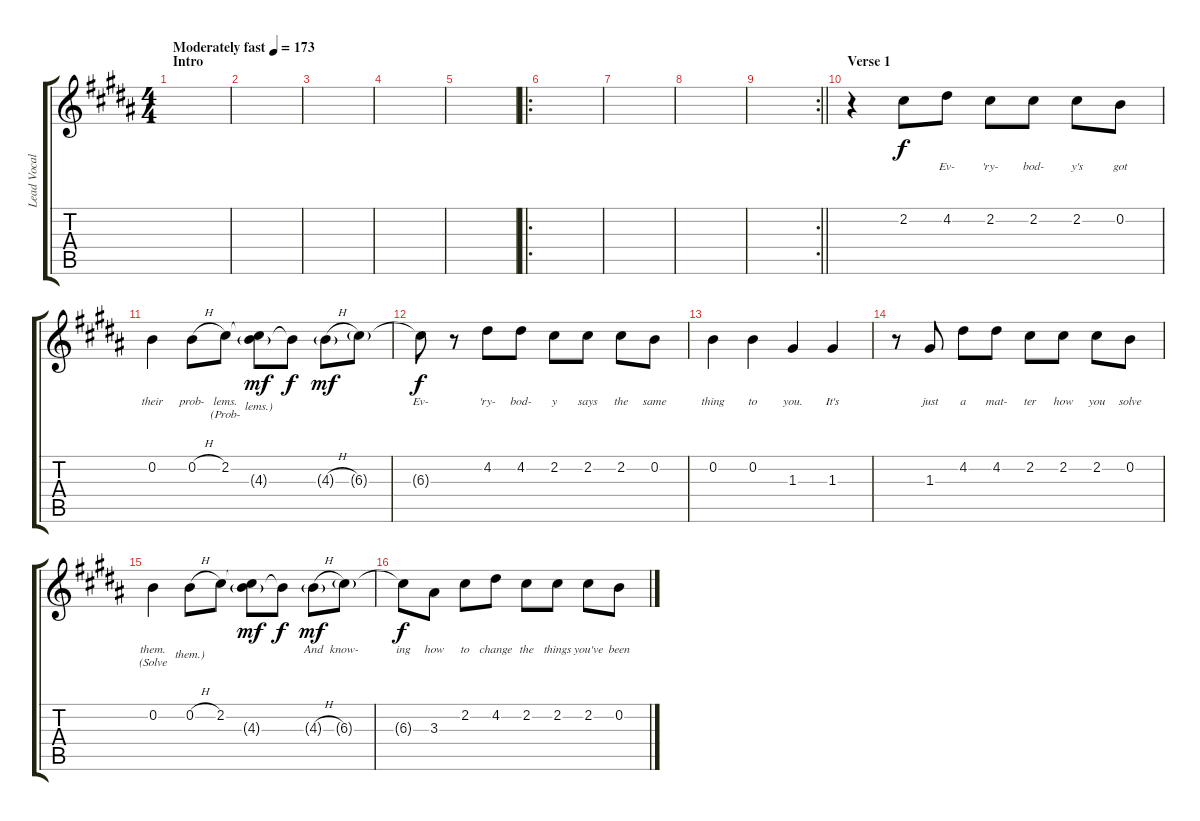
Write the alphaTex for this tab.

\track ("Lead Vocals" "Lead Vocal") {instrument electricguitarjazz}
\staff {score tabs}
\tuning (E4 B3 G3 D3 A2 E2) {hide}
\ts (4 4)
\section ("" "Intro")
\tempo (173 "Moderately fast")
\clef g2
\ks g#minor
|
|
|
|
|
\ro
|
|
|
\rc 2
\barLineRight lightlight
|
\section ("" "Verse 1")
r.4 2.2.8{lyrics (0 "") lyrics (1 "") lyrics (2 "") lyrics (3 "") lyrics (4 "")} 4.2.8{lyrics (0 "Ev-") lyrics (1 "") lyrics (2 "") lyrics (3 "") lyrics (4 "")} 2.2.8{lyrics (0 "'ry-") lyrics (1 "") lyrics (2 "") lyrics (3 "") lyrics (4 "")} 2.2.8{lyrics (0 "bod-") lyrics (1 "") lyrics (2 "") lyrics (3 "") lyrics (4 "")} 2.2.8{lyrics (0 "y's") lyrics (1 "") lyrics (2 "") lyrics (3 "") lyrics (4 "")} 0.2.8{lyrics (0 "got") lyrics (1 "") lyrics (2 "") lyrics (3 "") lyrics (4 "")} |
0.2.4{lyrics (0 "their") lyrics (1 "") lyrics (2 "") lyrics (3 "") lyrics (4 "")} 0.2{h}.8{lyrics (0 "prob-") lyrics (1 "") lyrics (2 "") lyrics (3 "") lyrics (4 "")} 2.2.8{lyrics (0 "lems.") lyrics (1 "(Prob-") lyrics (2 "") lyrics (3 "") lyrics (4 "")} (2.2{t} 4.3{g}).8{lyrics (0 "") lyrics (1 "lems.)") lyrics (2 "") lyrics (3 "") lyrics (4 "") dy mf} 4.3{t}.8{lyrics (0 "") lyrics (1 "") lyrics (2 "") lyrics (3 "") lyrics (4 "") dy f} 4.3{h g}.8{lyrics (0 "") lyrics (1 "") lyrics (2 "") lyrics (3 "") lyrics (4 "") dy mf} 6.3{g}.8{lyrics (0 "") lyrics (1 "") lyrics (2 "") lyrics (3 "") lyrics (4 "")} |
6.3{t}.8{lyrics (0 "Ev-") lyrics (1 "") lyrics (2 "") lyrics (3 "") lyrics (4 "") dy f} r.8 4.2.8{lyrics (0 "'ry-") lyrics (1 "") lyrics (2 "") lyrics (3 "") lyrics (4 "")} 4.2.8{lyrics (0 "bod-") lyrics (1 "") lyrics (2 "") lyrics (3 "") lyrics (4 "")} 2.2.8{lyrics (0 "y") lyrics (1 "") lyrics (2 "") lyrics (3 "") lyrics (4 "")} 2.2.8{lyrics (0 "says") lyrics (1 "") lyrics (2 "") lyrics (3 "") lyrics (4 "")} 2.2.8{lyrics (0 "the") lyrics (1 "") lyrics (2 "") lyrics (3 "") lyrics (4 "")} 0.2.8{lyrics (0 "same") lyrics (1 "") lyrics (2 "") lyrics (3 "") lyrics (4 "")} |
0.2.4{lyrics (0 "thing") lyrics (1 "") lyrics (2 "") lyrics (3 "") lyrics (4 "")} 0.2.4{lyrics (0 "to") lyrics (1 "") lyrics (2 "") lyrics (3 "") lyrics (4 "")} 1.3.4{lyrics (0 "you.") lyrics (1 "") lyrics (2 "") lyrics (3 "") lyrics (4 "")} 1.3.4{lyrics (0 "It's") lyrics (1 "") lyrics (2 "") lyrics (3 "") lyrics (4 "")} |
r.8 1.3.8{lyrics (0 "just") lyrics (1 "") lyrics (2 "") lyrics (3 "") lyrics (4 "")} 4.2.8{lyrics (0 "a") lyrics (1 "") lyrics (2 "") lyrics (3 "") lyrics (4 "")} 4.2.8{lyrics (0 "mat-") lyrics (1 "") lyrics (2 "") lyrics (3 "") lyrics (4 "")} 2.2.8{lyrics (0 "ter") lyrics (1 "") lyrics (2 "") lyrics (3 "") lyrics (4 "")} 2.2.8{lyrics (0 "how") lyrics (1 "") lyrics (2 "") lyrics (3 "") lyrics (4 "")} 2.2.8{lyrics (0 "you") lyrics (1 "") lyrics (2 "") lyrics (3 "") lyrics (4 "")} 0.2.8{lyrics (0 "solve") lyrics (1 "") lyrics (2 "") lyrics (3 "") lyrics (4 "")} |
0.2.4{lyrics (0 "them.") lyrics (1 "(Solve") lyrics (2 "") lyrics (3 "") lyrics (4 "")} 0.2{h}.8{lyrics (0 "") lyrics (1 "them.)") lyrics (2 "") lyrics (3 "") lyrics (4 "")} 2.2.8{lyrics (0 "") lyrics (1 "") lyrics (2 "") lyrics (3 "") lyrics (4 "")} (2.2{t} 4.3{g}).8{lyrics (0 "") lyrics (1 "") lyrics (2 "") lyrics (3 "") lyrics (4 "") dy mf} 4.3{t}.8{lyrics (0 "") lyrics (1 "") lyrics (2 "") lyrics (3 "") lyrics (4 "") dy f} 4.3{h g}.8{lyrics (0 "And") lyrics (1 "") lyrics (2 "") lyrics (3 "") lyrics (4 "") dy mf} 6.3{g}.8{lyrics (0 "know-") lyrics (1 "") lyrics (2 "") lyrics (3 "") lyrics (4 "")} |
6.3{t}.8{lyrics (0 "ing") lyrics (1 "") lyrics (2 "") lyrics (3 "") lyrics (4 "") dy f} 3.3.8{lyrics (0 "how") lyrics (1 "") lyrics (2 "") lyrics (3 "") lyrics (4 "")} 2.2.8{lyrics (0 "to") lyrics (1 "") lyrics (2 "") lyrics (3 "") lyrics (4 "")} 4.2.8{lyrics (0 "change") lyrics (1 "") lyrics (2 "") lyrics (3 "") lyrics (4 "")} 2.2.8{lyrics (0 "the") lyrics (1 "") lyrics (2 "") lyrics (3 "") lyrics (4 "")} 2.2.8{lyrics (0 "things") lyrics (1 "") lyrics (2 "") lyrics (3 "") lyrics (4 "")} 2.2.8{lyrics (0 "you've") lyrics (1 "") lyrics (2 "") lyrics (3 "") lyrics (4 "")} 0.2.8{lyrics (0 "been") lyrics (1 "") lyrics (2 "") lyrics (3 "") lyrics (4 "")}
